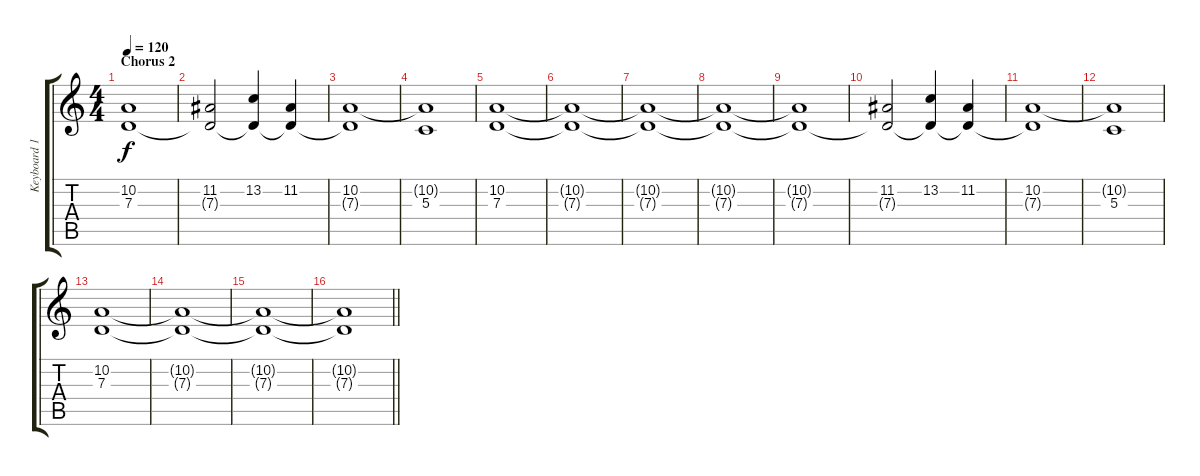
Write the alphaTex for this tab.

\track ("Keyboard 1" "Keyboard 1") {instrument choiraahs}
\staff {score tabs}
\tuning (E4 B3 G3 D3 A2 D2) {hide}
\ts (4 4)
\section ("" "Chorus 2")
\tempo 120
\clef g2
\ks c
(10.2 7.3).1{dy f} |
(11.2 7.3{t}).2 (13.2 7.3{t}).4 (11.2 7.3{t}).4 |
(10.2 7.3{t}).1 |
(10.2{t} 5.3).1 |
(10.2 7.3).1 |
(10.2{t} 7.3{t}).1 |
(10.2{t} 7.3{t}).1 |
(10.2{t} 7.3{t}).1 |
(10.2{t} 7.3{t}).1 |
(11.2 7.3{t}).2 (13.2 7.3{t}).4 (11.2 7.3{t}).4 |
(10.2 7.3{t}).1 |
(10.2{t} 5.3).1 |
(10.2 7.3).1 |
(10.2{t} 7.3{t}).1 |
(10.2{t} 7.3{t}).1 |
\barLineRight lightlight
(10.2{t} 7.3{t}).1
